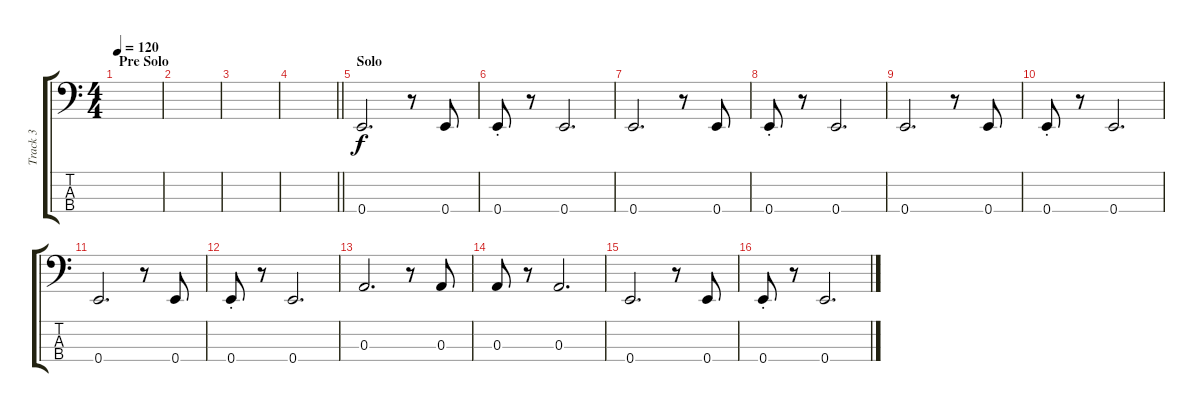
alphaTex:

\track ("Track 3" "Track 3") {instrument electricbassfinger}
\staff {score tabs}
\tuning (G2 D2 A1 E1) {hide}
\ts (4 4)
\section ("" "Pre Solo")
\tempo 120
\clef f4
\ks c
|
|
|
\barLineRight lightlight
|
\section ("" "Solo")
0.4.2{d} r.8 0.4.8 |
0.4{st}.8 r.8 0.4.2{d} |
0.4.2{d} r.8 0.4.8 |
0.4{st}.8 r.8 0.4.2{d} |
0.4.2{d} r.8 0.4.8 |
0.4{st}.8 r.8 0.4.2{d} |
0.4.2{d} r.8 0.4.8 |
0.4{st}.8 r.8 0.4.2{d} |
0.3.2{d} r.8 0.3.8 |
0.3.8 r.8 0.3.2{d} |
0.4.2{d} r.8 0.4.8 |
0.4{st}.8 r.8 0.4.2{d}
